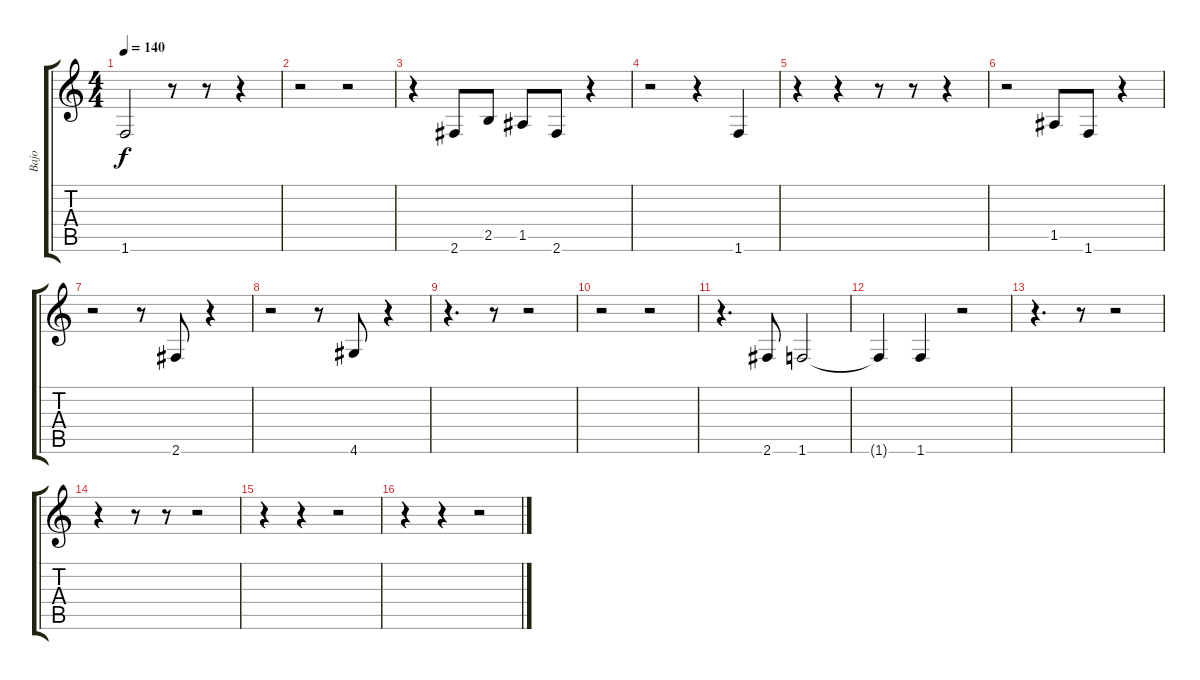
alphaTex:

\track ("Bajo" "Bajo") {instrument fretlessbass}
\staff {score tabs}
\tuning (E4 B3 G3 D3 A2 E2) {hide}
\ts (4 4)
\tempo 140
\clef g2
\ks c
1.6{t}.2{dy f} r.8 r.8 r.4 |
r.2 r.2 |
r.4 2.6.8 2.5.8 1.5.8 2.6.8 r.4 |
r.2 r.4 1.6.4 |
r.4 r.4 r.8 r.8 r.4 |
r.2 1.5.8 1.6.8 r.4 |
r.2 r.8 2.6.8 r.4 |
r.2 r.8 4.6.8 r.4 |
r.4{d} r.8 r.2 |
r.2 r.2 |
r.4{d} 2.6.8 1.6.2 |
1.6{t}.4 1.6.4 r.2 |
r.4{d} r.8 r.2 |
r.4 r.8 r.8 r.2 |
r.4 r.4 r.2 |
r.4 r.4 r.2
